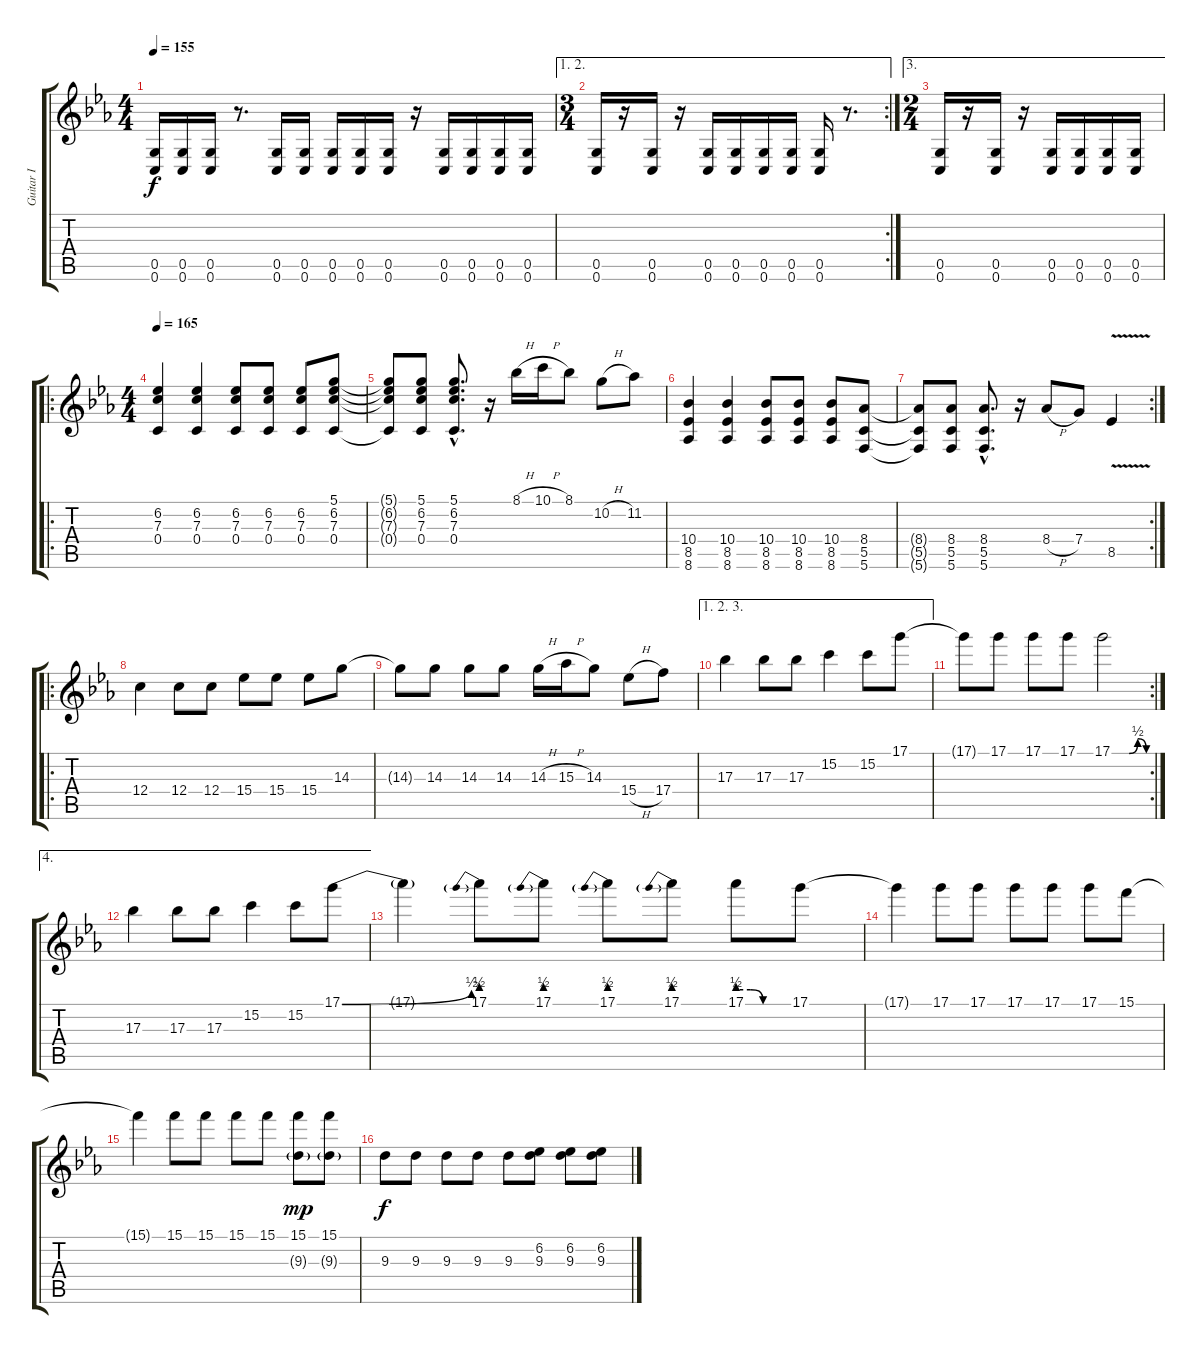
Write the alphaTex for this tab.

\track ("Guitar I" "Guitar I") {instrument distortionguitar}
\staff {score tabs}
\tuning (D4 A3 F3 C3 G2 C2) {hide}
\ts (4 4)
\tempo 155
\clef g2
\ks eb
(0.5 0.6).16{dy f} (0.5 0.6).16 (0.5 0.6).16 r.8{d} (0.5 0.6).16 (0.5 0.6).16 (0.5 0.6).16 (0.5 0.6).16 (0.5 0.6).16 r.16 (0.5 0.6).16 (0.5 0.6).16 (0.5 0.6).16 (0.5 0.6).16 |
\ae (1 2)
\rc 2
\ts (3 4)
(0.5 0.6).16 r.16 (0.5 0.6).16 r.16 (0.5 0.6).16 (0.5 0.6).16 (0.5 0.6).16 (0.5 0.6).16 (0.5 0.6).16 r.8{d} |
\ae 3
\ts (2 4)
(0.5 0.6).16 r.16 (0.5 0.6).16 r.16 (0.5 0.6).16 (0.5 0.6).16 (0.5 0.6).16 (0.5 0.6).16 |
\ro
\ts (4 4)
\tempo 165
(6.2 7.3 0.4).4 (6.2 7.3 0.4).4 (6.2 7.3 0.4).8 (6.2 7.3 0.4).8 (6.2 7.3 0.4).8 (5.1 6.2 7.3 0.4).8 |
(5.1{t} 6.2{t} 7.3{t} 0.4{t}).8 (5.1 6.2 7.3 0.4).8 (5.1{hac} 6.2{hac} 7.3{hac} 0.4{hac}).8{d} r.16 8.1{h}.16 10.1{h}.16 8.1.8 10.2{h}.8 11.2.8 |
(10.4 8.5 8.6).4 (10.4 8.5 8.6).4 (10.4 8.5 8.6).8 (10.4 8.5 8.6).8 (10.4 8.5 8.6).8 (8.4 5.5 5.6).8 |
\rc 2
(8.4{t} 5.5{t} 5.6{t}).8 (8.4 5.5 5.6).8 (8.4{hac} 5.5{hac} 5.6{hac}).8{d} r.16 8.4{h}.8 7.4.8 8.5{v}.4 |
\ro
12.4.4 12.4.8 12.4.8 15.4.8 15.4.8 15.4.8 14.3.8 |
14.3{t}.8 14.3.8 14.3.8 14.3.8 14.3{h}.16 15.3{h}.16 14.3.8 15.4{h}.8 17.4.8 |
\ae (1 2 3)
17.3.4 17.3.8 17.3.8 15.2.4 15.2.8 17.1.8 |
\rc 2
17.1{t}.8 17.1.8 17.1.8 17.1.8 17.1{be (custom 0 0 15 0 30 0 45 2 60 0)}.2 |
\ae 4
17.3.4 17.3.8 17.3.8 15.2.4 15.2.8 17.1{be (bend 0 0 60 2)}.8 |
17.1{t}.4 17.1{be (prebend 0 2 60 2)}.8 17.1{be (prebend 0 2 60 2)}.8 17.1{be (prebend 0 2 60 2)}.8 17.1{be (prebend 0 2 60 2)}.8 17.1{be (custom 0 2 15 2 30 0 60 0)}.8 17.1.8 |
17.1{t}.4 17.1.8 17.1.8 17.1.8 17.1.8 17.1.8 15.1.8 |
15.1{t}.4 15.1.8 15.1.8 15.1.8 15.1.8 (15.1 9.3{g}).8{dy mp} (15.1 9.3{g}).8 |
9.3.8{dy f} 9.3.8 9.3.8 9.3.8 9.3.8 (6.2 9.3).8 (6.2 9.3).8 (6.2 9.3).8
